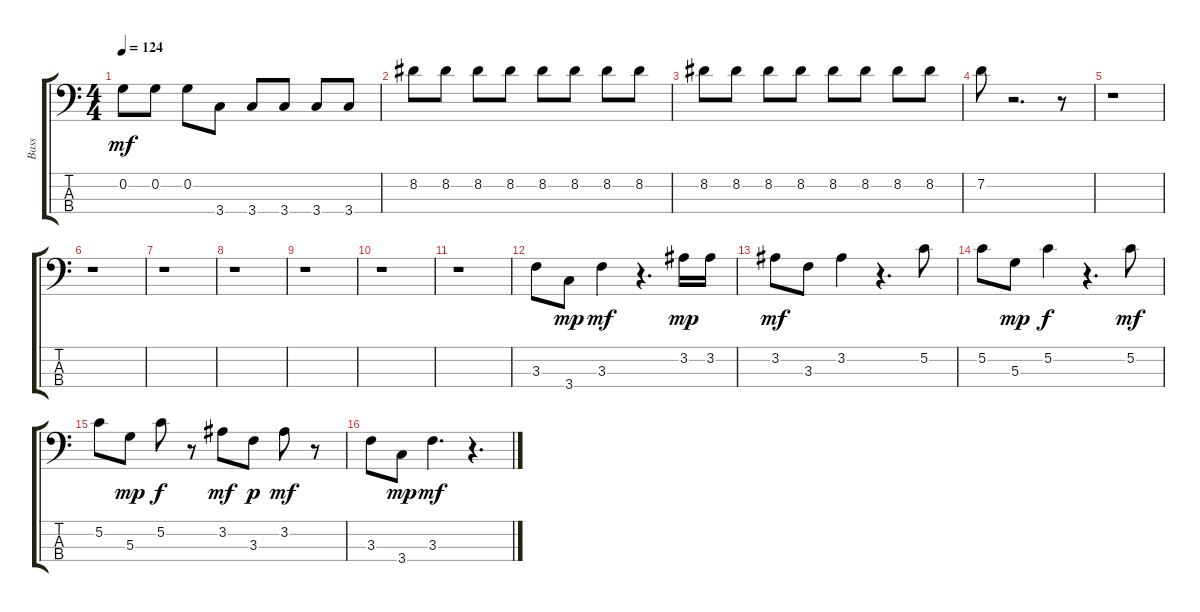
\track ("Bass" "Bass") {instrument electricbassfinger}
\staff {score tabs}
\tuning (C-1 G2 D2 A1) {hide}
\ts (4 4)
\tempo 124
\clef f4
\ks c
0.2.8{dy mf} 0.2.8 0.2.8 3.4.8 3.4.8 3.4.8 3.4.8 3.4.8 |
8.2.8 8.2.8 8.2.8 8.2.8 8.2.8 8.2.8 8.2.8 8.2.8 |
8.2.8 8.2.8 8.2.8 8.2.8 8.2.8 8.2.8 8.2.8 8.2.8 |
7.2.8 r.2{d} r.8 |
r.1 |
r.1 |
r.1 |
r.1 |
r.1 |
r.1 |
r.1 |
3.3.8 3.4.8{dy mp} 3.3.4{dy mf} r.4{d} 3.2.16{dy mp} 3.2.16 |
3.2.8{dy mf} 3.3.8 3.2.4 r.4{d} 5.2.8 |
5.2.8 5.3.8{dy mp} 5.2.4{dy f} r.4{d} 5.2.8{dy mf} |
5.2.8 5.3.8{dy mp} 5.2.8{dy f} r.8 3.2.8{dy mf} 3.3.8{dy p} 3.2.8{dy mf} r.8 |
3.3.8 3.4.8{dy mp} 3.3.4{d dy mf} r.4{d}
